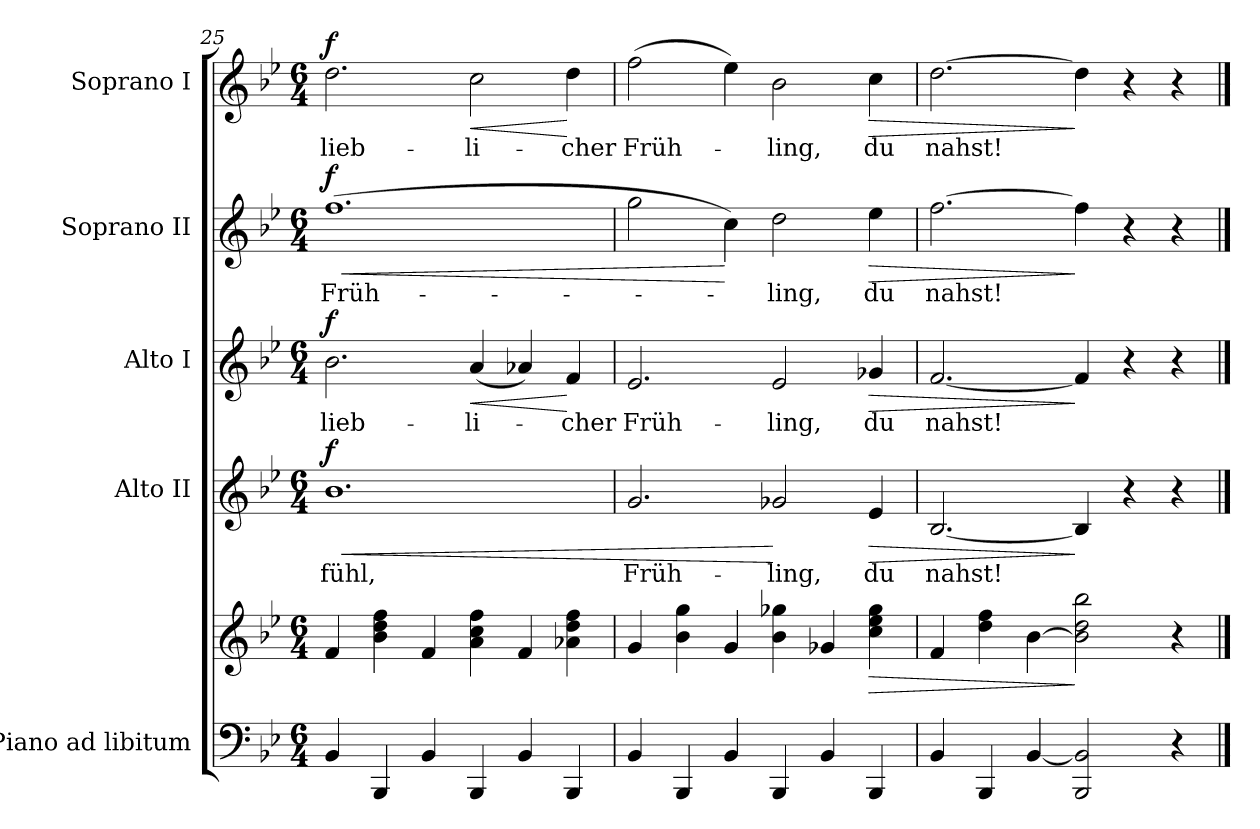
**kern	**kern	**dynam	**kern	**text	**dynam	**kern	**text	**dynam	**kern	**text	**dynam	**kern	**text	**dynam
*part5	*part5	*part5	*part4	*part4	*part4	*part3	*part3	*part3	*part2	*part2	*part2	*part1	*part1	*part1
*staff6	*staff5	*staff5/6	*staff4	*staff4	*staff4	*staff3	*staff3	*staff3	*staff2	*staff2	*staff2	*staff1	*staff1	*staff1
*I"Piano ad libitum	*	*	*I"Alto II	*	*	*I"Alto I	*	*	*I"Soprano II	*	*	*I"Soprano I	*	*
*I'Pno	*	*	*	*	*	*	*	*	*I'Pno	*	*	*I'Pno	*	*
*clefF4	*clefG2	*	*clefG2	*	*	*clefG2	*	*	*clefG2	*	*	*clefG2	*	*
*k[b-e-]	*k[b-e-]	*	*k[b-e-]	*	*	*k[b-e-]	*	*	*k[b-e-]	*	*	*k[b-e-]	*	*
*B-:	*B-:	*	*B-:	*	*	*B-:	*	*	*B-:	*	*	*B-:	*	*
*M6/4	*M6/4	*	*M6/4	*	*	*M6/4	*	*	*M6/4	*	*	*M6/4	*	*
=25	=25	=25	=25	=25	=25	=25	=25	=25	=25	=25	=25	=25	=25	=25
!	!	!LO:DY:a=2	!	!	!LO:HP:b	!	!	!	!	!	!LO:HP:b	!	!	!
!	!	!LO:DY:n=1:a=2	!	!	!LO:DY:n=1:a	!	!	!LO:DY:a	!	!	!LO:DY:n=1:a	!	!	!LO:DY:a
4BB-/	4f/	mf mf	1.b-	-fühl,	< f	2.b-\	lieb-	f	(1.ff	Früh-	< f	2.dd\	lieb-	f
4BBB-/	4b-\ 4dd\ 4ff\	.	.	.	.	.	.	.	.	.	.	.	.	.
4BB-/	4f/	.	.	.	.	.	.	.	.	.	.	.	.	.
!	!	!	!	!	!	!	!	!LO:HP:b	!	!	!	!	!	!LO:HP:b
4BBB-/	4a\ 4cc\ 4ff\	.	.	.	.	(4a/	-li-	<	.	.	.	2cc\	-li-	<
4BB-/	4f/	.	.	.	.	4a-X/)	.	.	.	.	.	.	.	.
4BBB-/	4a-X\ 4dd\ 4ff\	.	.	.	.	4f/	-cher	[	.	.	.	4dd\	-cher	[
=26	=26	=26	=26	=26	=26	=26	=26	=26	=26	=26	=26	=26	=26	=26
4BB-/	4g/	.	2.g/	Früh-	.	2.e-/	Früh-	.	2gg\	.	.	(2ff\	Früh-	.
4BBB-/	4b-\ 4gg\	.	.	.	.	.	.	.	.	.	.	.	.	.
4BB-/	4g/	.	.	.	.	.	.	.	4cc\)	.	[	4ee-\)	.	.
4BBB-/	4b-\ 4gg-X\	.	2g-X/	-ling,	[	2e-/	-ling,	.	2dd\	-ling,	.	2b-\	-ling,	.
4BB-/	4g-X/	.	.	.	.	.	.	.	.	.	.	.	.	.
!	!	!LO:HP:b	!	!	!LO:HP:b	!	!	!LO:HP:b	!	!	!LO:HP:b	!	!	!LO:HP:b
4BBB-/	4cc\ 4ee-\ 4gg-\	>	4e-/	du	>	4g-X/	du	>	4ee-\	du	>	4cc\	du	>
=27	=27	=27	=27	=27	=27	=27	=27	=27	=27	=27	=27	=27	=27	=27
4BB-/	4f/	.	[2.B-/	nahst!	.	[2.f/	nahst!	.	[2.ff\	nahst!	.	[2.dd\	nahst!	.
4BBB-/	4dd\ 4ff\	.	.	.	.	.	.	.	.	.	.	.	.	.
[4BB-/	[4b-\	.	.	.	.	.	.	.	.	.	.	.	.	.
2BBB-/ 2BB-/]	2b-\] 2dd\ 2bb-\	]	4B-/]	.	]	4f/]	.	]	4ff\]	.	]	4dd\]	.	]
.	.	.	4r	.	.	4r	.	.	4r	.	.	4r	.	.
4r	4r	.	4r	.	.	4r	.	.	4r	.	.	4r	.	.
==	==	==	==	==	==	==	==	==	==	==	==	==	==	==
*-	*-	*-	*-	*-	*-	*-	*-	*-	*-	*-	*-	*-	*-	*-
